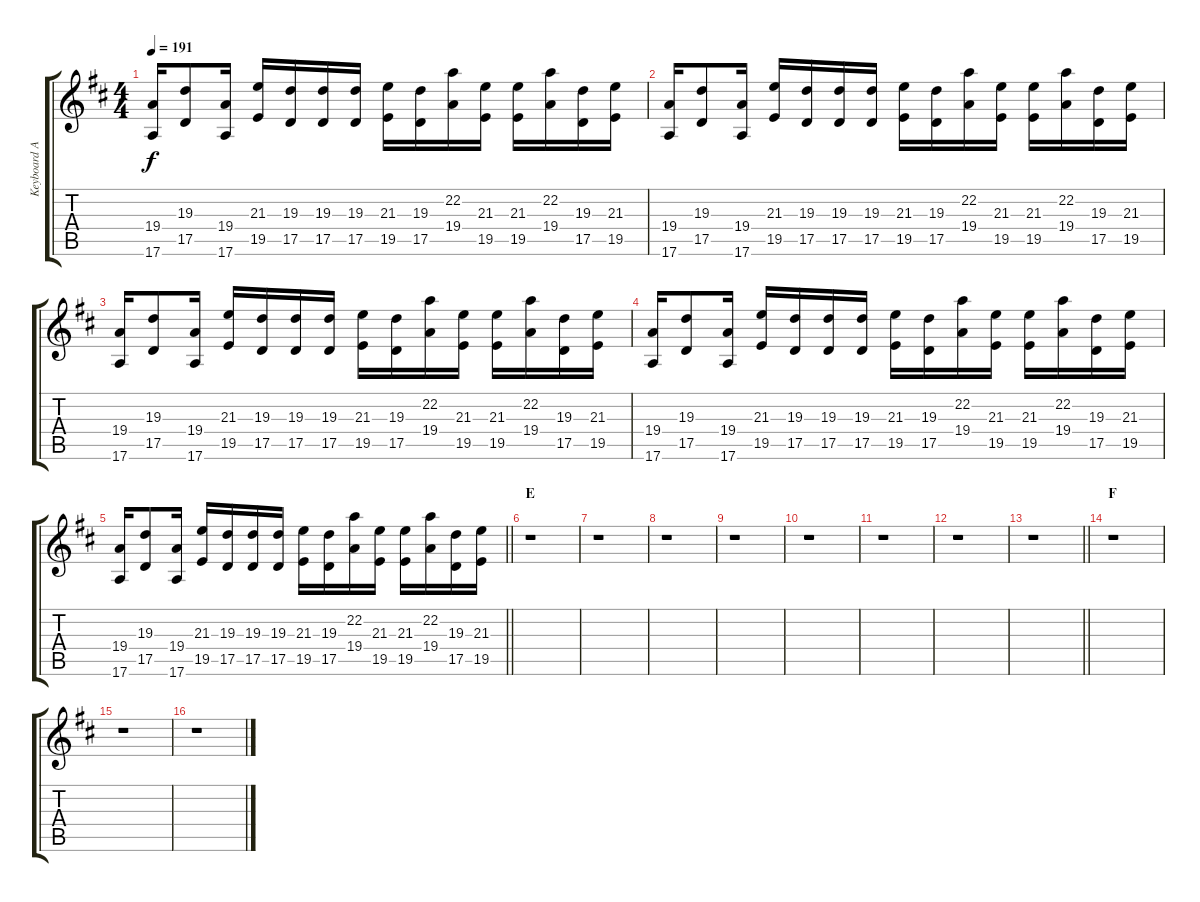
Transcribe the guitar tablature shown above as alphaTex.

\track ("Keyboard Arpeggio" "Keyboard A") {instrument lead6voice}
\staff {score tabs}
\tuning (E4 B3 G3 D3 A2 E2) {hide}
\ts (4 4)
\tempo 191
\clef g2
\ks d
(19.4 17.6).16{dy f balance 16} (19.3 17.5).8 (19.4 17.6).16 (21.3 19.5).16 (19.3 17.5).16 (19.3 17.5).16 (19.3 17.5).16 (21.3 19.5).16{balance 0} (19.3 17.5).16 (22.2 19.4).16 (21.3 19.5).16 (21.3 19.5).16 (22.2 19.4).16 (19.3 17.5).16 (21.3 19.5).16 |
(19.4 17.6).16{balance 16} (19.3 17.5).8 (19.4 17.6).16 (21.3 19.5).16 (19.3 17.5).16 (19.3 17.5).16 (19.3 17.5).16 (21.3 19.5).16{balance 0} (19.3 17.5).16 (22.2 19.4).16 (21.3 19.5).16 (21.3 19.5).16 (22.2 19.4).16 (19.3 17.5).16 (21.3 19.5).16 |
(19.4 17.6).16{balance 16} (19.3 17.5).8 (19.4 17.6).16 (21.3 19.5).16 (19.3 17.5).16 (19.3 17.5).16 (19.3 17.5).16 (21.3 19.5).16{balance 0} (19.3 17.5).16 (22.2 19.4).16 (21.3 19.5).16 (21.3 19.5).16 (22.2 19.4).16 (19.3 17.5).16 (21.3 19.5).16 |
(19.4 17.6).16{balance 16} (19.3 17.5).8 (19.4 17.6).16 (21.3 19.5).16 (19.3 17.5).16 (19.3 17.5).16 (19.3 17.5).16 (21.3 19.5).16{balance 0} (19.3 17.5).16 (22.2 19.4).16 (21.3 19.5).16 (21.3 19.5).16 (22.2 19.4).16 (19.3 17.5).16 (21.3 19.5).16 |
\barLineRight lightlight
(19.4 17.6).16{balance 16} (19.3 17.5).8 (19.4 17.6).16 (21.3 19.5).16 (19.3 17.5).16 (19.3 17.5).16 (19.3 17.5).16 (21.3 19.5).16{balance 0} (19.3 17.5).16 (22.2 19.4).16 (21.3 19.5).16 (21.3 19.5).16 (22.2 19.4).16 (19.3 17.5).16 (21.3 19.5).16 |
\section ("" "E")
r.1 |
r.1 |
r.1 |
r.1 |
r.1 |
r.1 |
r.1 |
\barLineRight lightlight
r.1 |
\section ("" "F")
r.1 |
r.1 |
r.1
